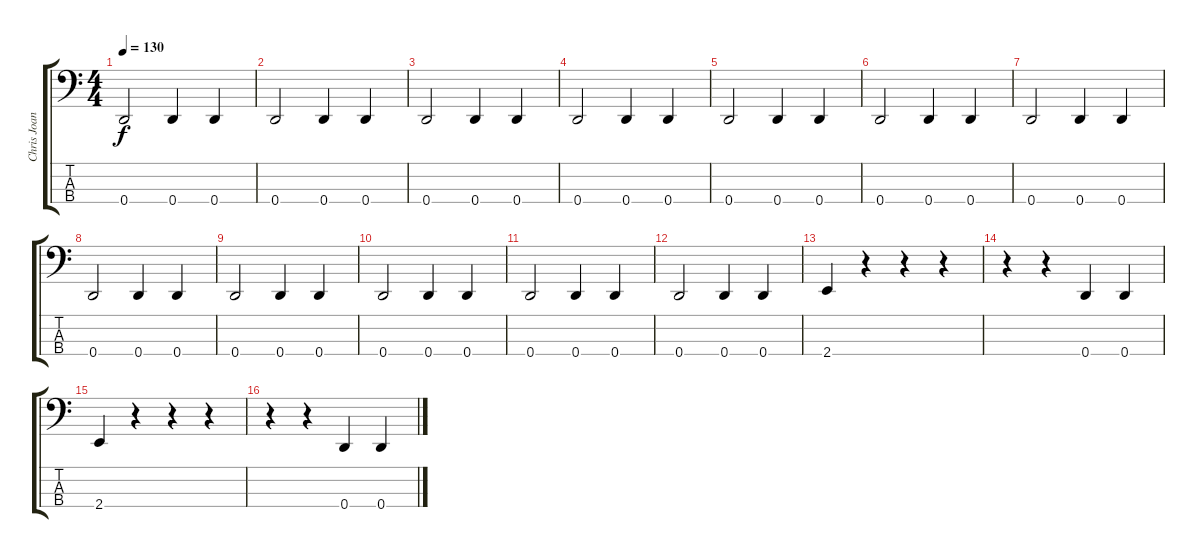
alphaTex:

\track ("Chris Joannou (Bass)" "Chris Joan") {instrument electricbassfinger}
\staff {score tabs}
\tuning (G2 D2 A1 D1) {hide}
\ts (4 4)
\tempo 130
\clef f4
\ks c
0.4.2{dy f} 0.4.4 0.4.4 |
0.4.2 0.4.4 0.4.4 |
0.4.2 0.4.4 0.4.4 |
0.4.2 0.4.4 0.4.4 |
0.4.2 0.4.4 0.4.4 |
0.4.2 0.4.4 0.4.4 |
0.4.2 0.4.4 0.4.4 |
0.4.2 0.4.4 0.4.4 |
0.4.2 0.4.4 0.4.4 |
0.4.2 0.4.4 0.4.4 |
0.4.2 0.4.4 0.4.4 |
0.4.2 0.4.4 0.4.4 |
2.4.4 r.4 r.4 r.4 |
r.4 r.4 0.4.4 0.4.4 |
2.4.4 r.4 r.4 r.4 |
r.4 r.4 0.4.4 0.4.4
